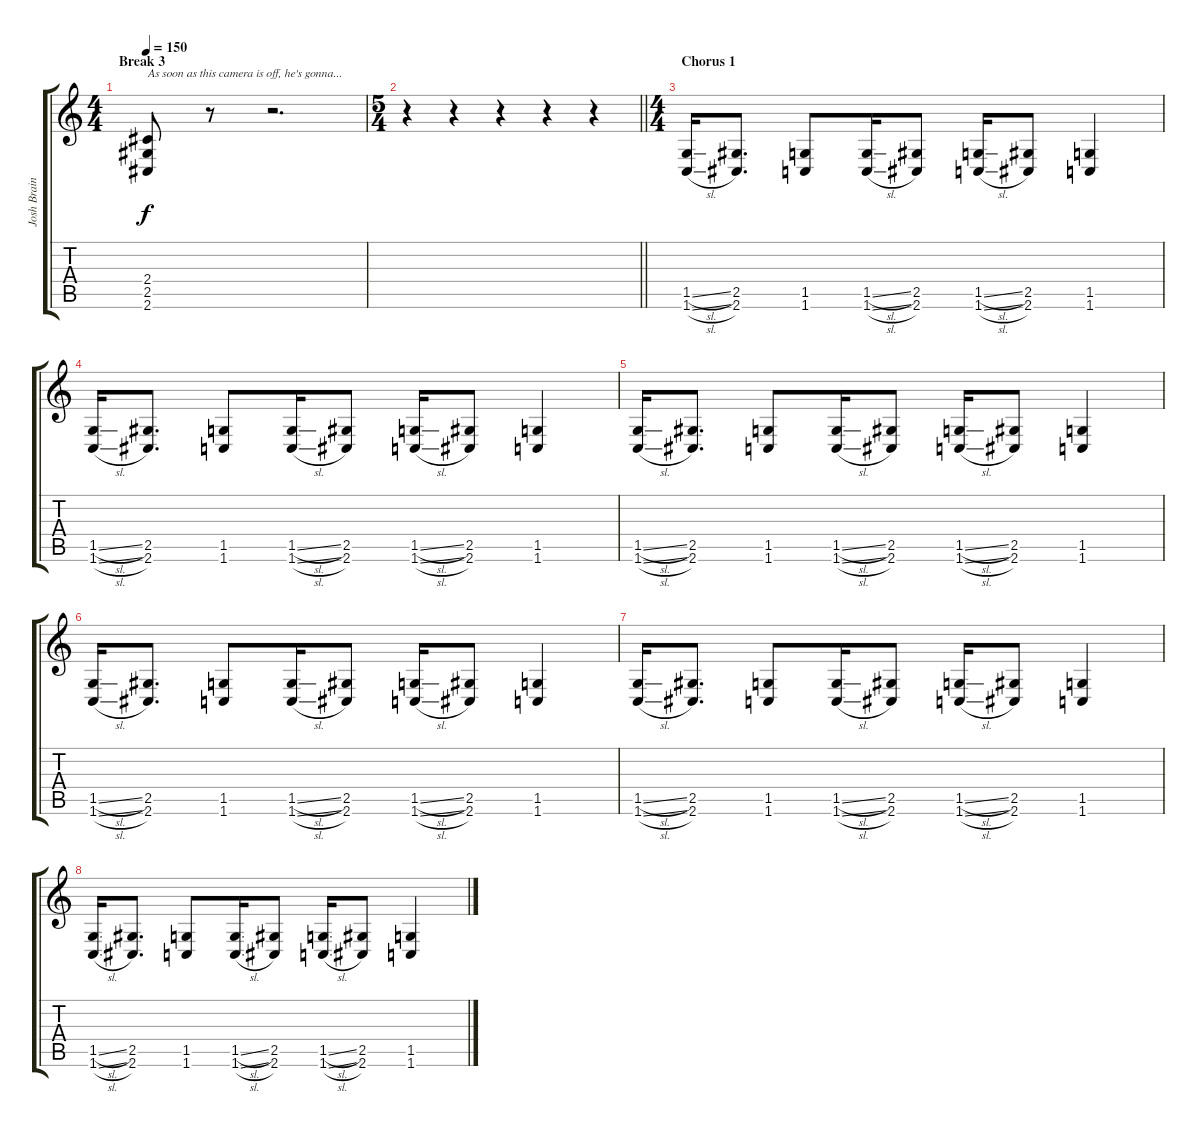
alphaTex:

\track ("Josh Brainard" "Josh Brain") {instrument distortionguitar}
\staff {score tabs}
\tuning (Db4 Ab3 E3 B2 Gb2 B1) {hide}
\ts (4 4)
\section ("" "Break 3")
\tempo 150
\clef g2
\ks c
(2.4 2.5 2.6).8{txt "As soon as this camera is off, he's gonna..." dy f} r.8 r.2{d} |
\ts (5 4)
\barLineRight lightlight
r.4 r.4 r.4 r.4 r.4 |
\ts (4 4)
\section ("" "Chorus 1")
(1.5{sl} 1.6{sl}).16 (2.5 2.6).8{d} (1.5 1.6).8 (1.5{sl} 1.6{sl}).16 (2.5 2.6).8 (1.5{sl} 1.6{sl}).16 (2.5 2.6).8 (1.5 1.6).4 |
(1.5{sl} 1.6{sl}).16 (2.5 2.6).8{d} (1.5 1.6).8 (1.5{sl} 1.6{sl}).16 (2.5 2.6).8 (1.5{sl} 1.6{sl}).16 (2.5 2.6).8 (1.5 1.6).4 |
(1.5{sl} 1.6{sl}).16 (2.5 2.6).8{d} (1.5 1.6).8 (1.5{sl} 1.6{sl}).16 (2.5 2.6).8 (1.5{sl} 1.6{sl}).16 (2.5 2.6).8 (1.5 1.6).4 |
(1.5{sl} 1.6{sl}).16 (2.5 2.6).8{d} (1.5 1.6).8 (1.5{sl} 1.6{sl}).16 (2.5 2.6).8 (1.5{sl} 1.6{sl}).16 (2.5 2.6).8 (1.5 1.6).4 |
(1.5{sl} 1.6{sl}).16 (2.5 2.6).8{d} (1.5 1.6).8 (1.5{sl} 1.6{sl}).16 (2.5 2.6).8 (1.5{sl} 1.6{sl}).16 (2.5 2.6).8 (1.5 1.6).4 |
(1.5{sl} 1.6{sl}).16 (2.5 2.6).8{d} (1.5 1.6).8 (1.5{sl} 1.6{sl}).16 (2.5 2.6).8 (1.5{sl} 1.6{sl}).16 (2.5 2.6).8 (1.5 1.6).4
